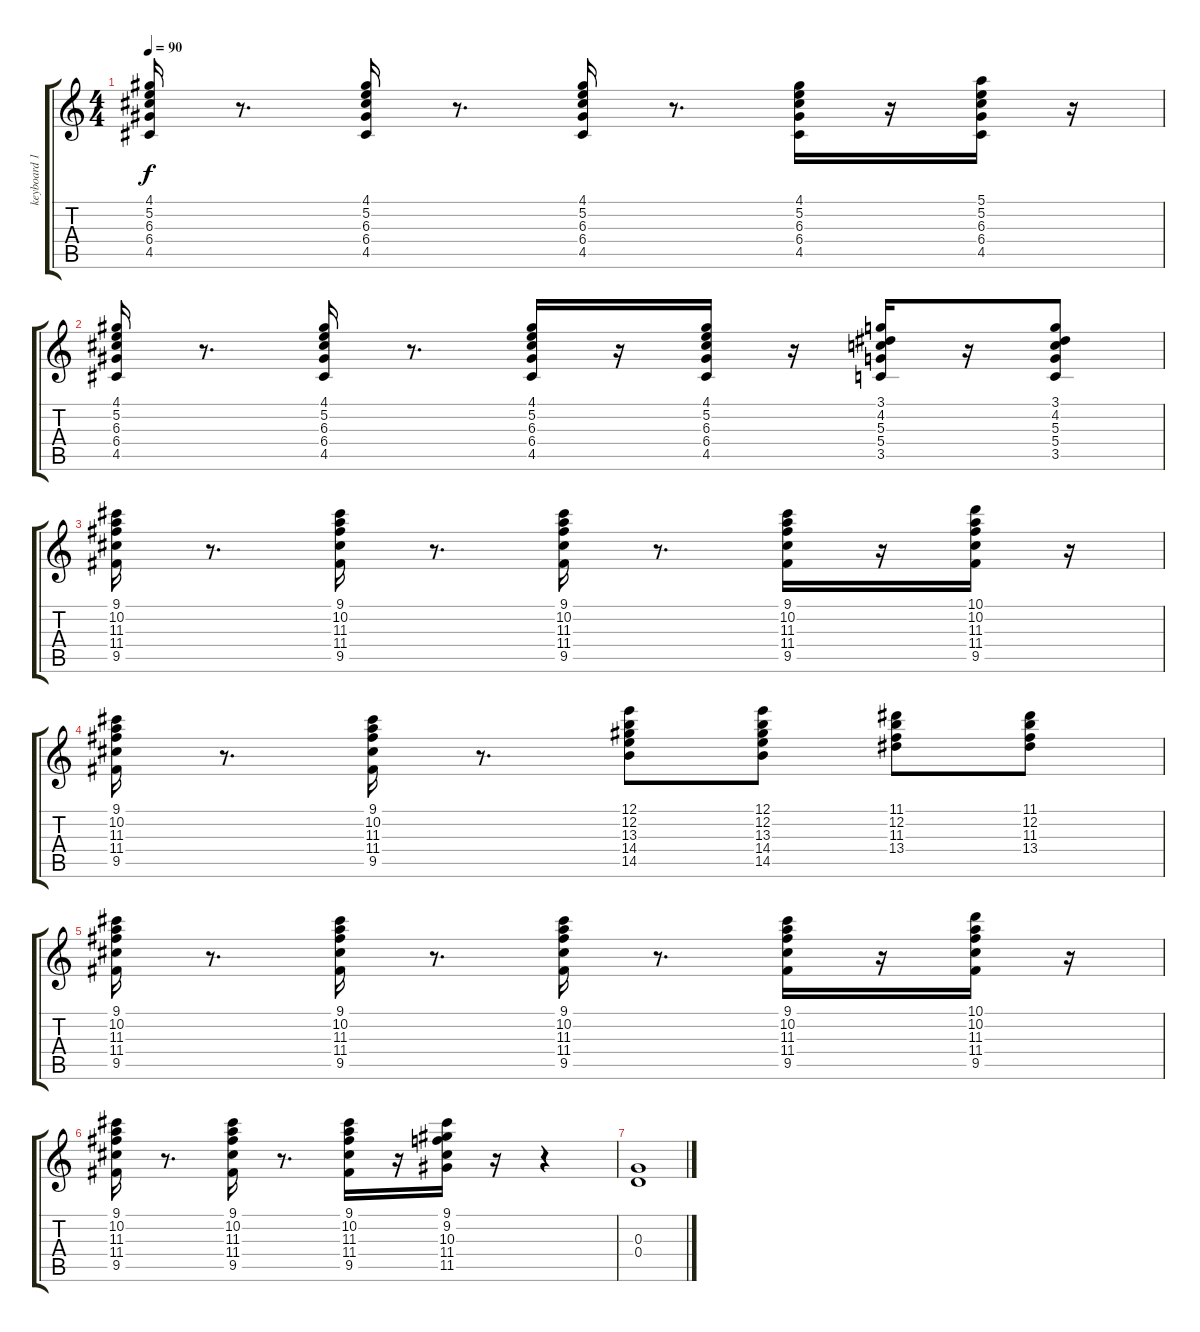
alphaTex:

\track ("keyboard 1" "keyboard 1") {instrument stringensemble1}
\staff {score tabs}
\tuning (E5 B4 G4 D4 A3 E3) {hide}
\ts (4 4)
\tempo 90
\clef g2
\ks c
(4.1 5.2 6.3 6.4 4.5).16{dy f} r.8{d} (4.1 5.2 6.3 6.4 4.5).16 r.8{d} (4.1 5.2 6.3 6.4 4.5).16 r.8{d} (4.1 5.2 6.3 6.4 4.5).16 r.16 (5.1 5.2 6.3 6.4 4.5).16 r.16 |
(4.1 5.2 6.3 6.4 4.5).16 r.8{d} (4.1 5.2 6.3 6.4 4.5).16 r.8{d} (4.1 5.2 6.3 6.4 4.5).16 r.16 (4.1 5.2 6.3 6.4 4.5).16 r.16 (3.1 4.2 5.3 5.4 3.5).16 r.16 (3.1 4.2 5.3 5.4 3.5).8 |
(9.1 10.2 11.3 11.4 9.5).16 r.8{d} (9.1 10.2 11.3 11.4 9.5).16 r.8{d} (9.1 10.2 11.3 11.4 9.5).16 r.8{d} (9.1 10.2 11.3 11.4 9.5).16 r.16 (10.1 10.2 11.3 11.4 9.5).16 r.16 |
(9.1 10.2 11.3 11.4 9.5).16 r.8{d} (9.1 10.2 11.3 11.4 9.5).16 r.8{d} (12.1 12.2 13.3 14.4 14.5).8 (12.1 12.2 13.3 14.4 14.5).8 (11.1 12.2 11.3 13.4).8 (11.1 12.2 11.3 13.4).8 |
(9.1 10.2 11.3 11.4 9.5).16 r.8{d} (9.1 10.2 11.3 11.4 9.5).16 r.8{d} (9.1 10.2 11.3 11.4 9.5).16 r.8{d} (9.1 10.2 11.3 11.4 9.5).16 r.16 (10.1 10.2 11.3 11.4 9.5).16 r.16 |
(9.1 10.2 11.3 11.4 9.5).16 r.8{d} (9.1 10.2 11.3 11.4 9.5).16 r.8{d} (9.1 10.2 11.3 11.4 9.5).16 r.16 (9.1 9.2 10.3 11.4 11.5).16 r.16 r.4 |
(0.3 0.4).1{balance 16 instrument seashore}
